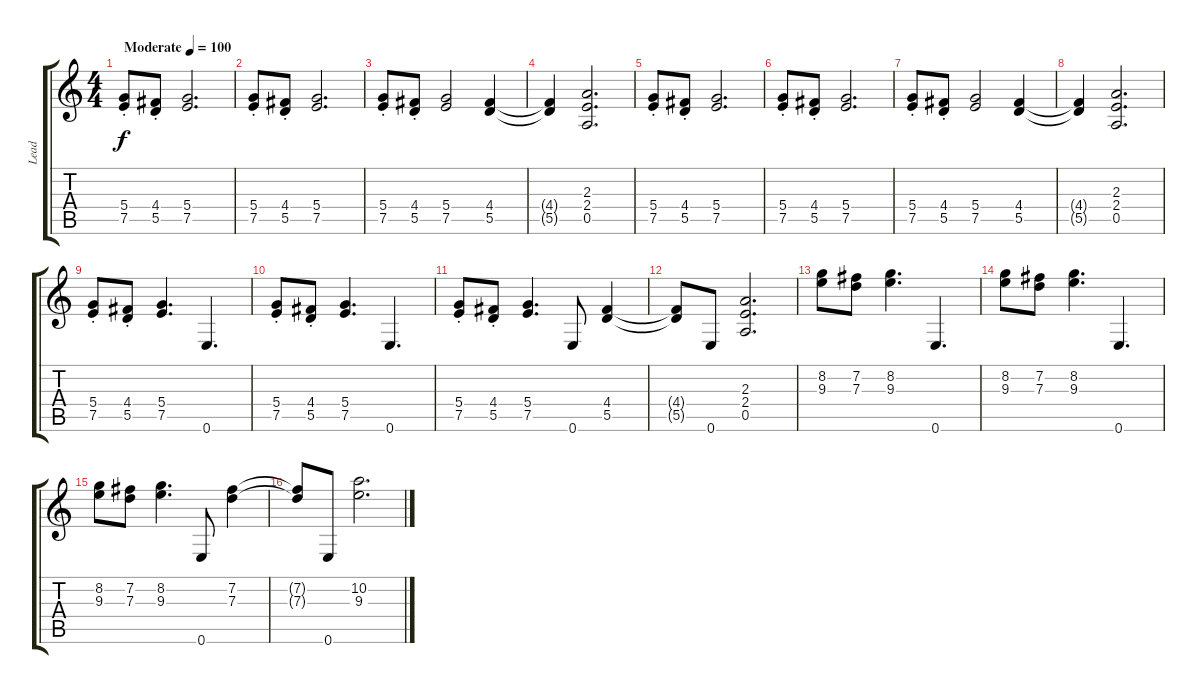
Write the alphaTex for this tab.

\track ("Lead" "Lead") {instrument overdrivenguitar}
\staff {score tabs}
\tuning (E4 B3 G3 D3 A2 E2) {hide}
\ts (4 4)
\tempo (100 "Moderate")
\clef g2
\ks c
(5.4{st} 7.5{st}).8{dy f instrument overdrivenguitar} (4.4{st} 5.5{st}).8 (5.4 7.5).2{d} |
(5.4{st} 7.5{st}).8 (4.4{st} 5.5{st}).8 (5.4 7.5).2{d} |
(5.4{st} 7.5{st}).8 (4.4{st} 5.5{st}).8 (5.4 7.5).2 (4.4 5.5).4 |
(4.4{t} 5.5{t}).4 (2.3 2.4 0.5).2{d} |
(5.4{st} 7.5{st}).8 (4.4{st} 5.5{st}).8 (5.4 7.5).2{d} |
(5.4{st} 7.5{st}).8 (4.4{st} 5.5{st}).8 (5.4 7.5).2{d} |
(5.4{st} 7.5{st}).8 (4.4{st} 5.5{st}).8 (5.4 7.5).2 (4.4 5.5).4 |
(4.4{t} 5.5{t}).4 (2.3 2.4 0.5).2{d} |
(5.4{st} 7.5{st}).8 (4.4{st} 5.5{st}).8 (5.4 7.5).4{d} 0.6.4{d} |
(5.4{st} 7.5{st}).8 (4.4{st} 5.5{st}).8 (5.4 7.5).4{d} 0.6.4{d} |
(5.4{st} 7.5{st}).8 (4.4{st} 5.5{st}).8 (5.4 7.5).4{d} 0.6.8 (4.4 5.5).4 |
(4.4{t} 5.5{t}).8 0.6.8 (2.3 2.4 0.5).2{d} |
(8.2 9.3).8 (7.2 7.3).8 (8.2 9.3).4{d} 0.6.4{d} |
(8.2 9.3).8 (7.2 7.3).8 (8.2 9.3).4{d} 0.6.4{d} |
(8.2 9.3).8 (7.2 7.3).8 (8.2 9.3).4{d} 0.6.8 (7.2 7.3).4 |
(7.2{t} 7.3{t}).8 0.6.8 (10.2 9.3).2{d}
